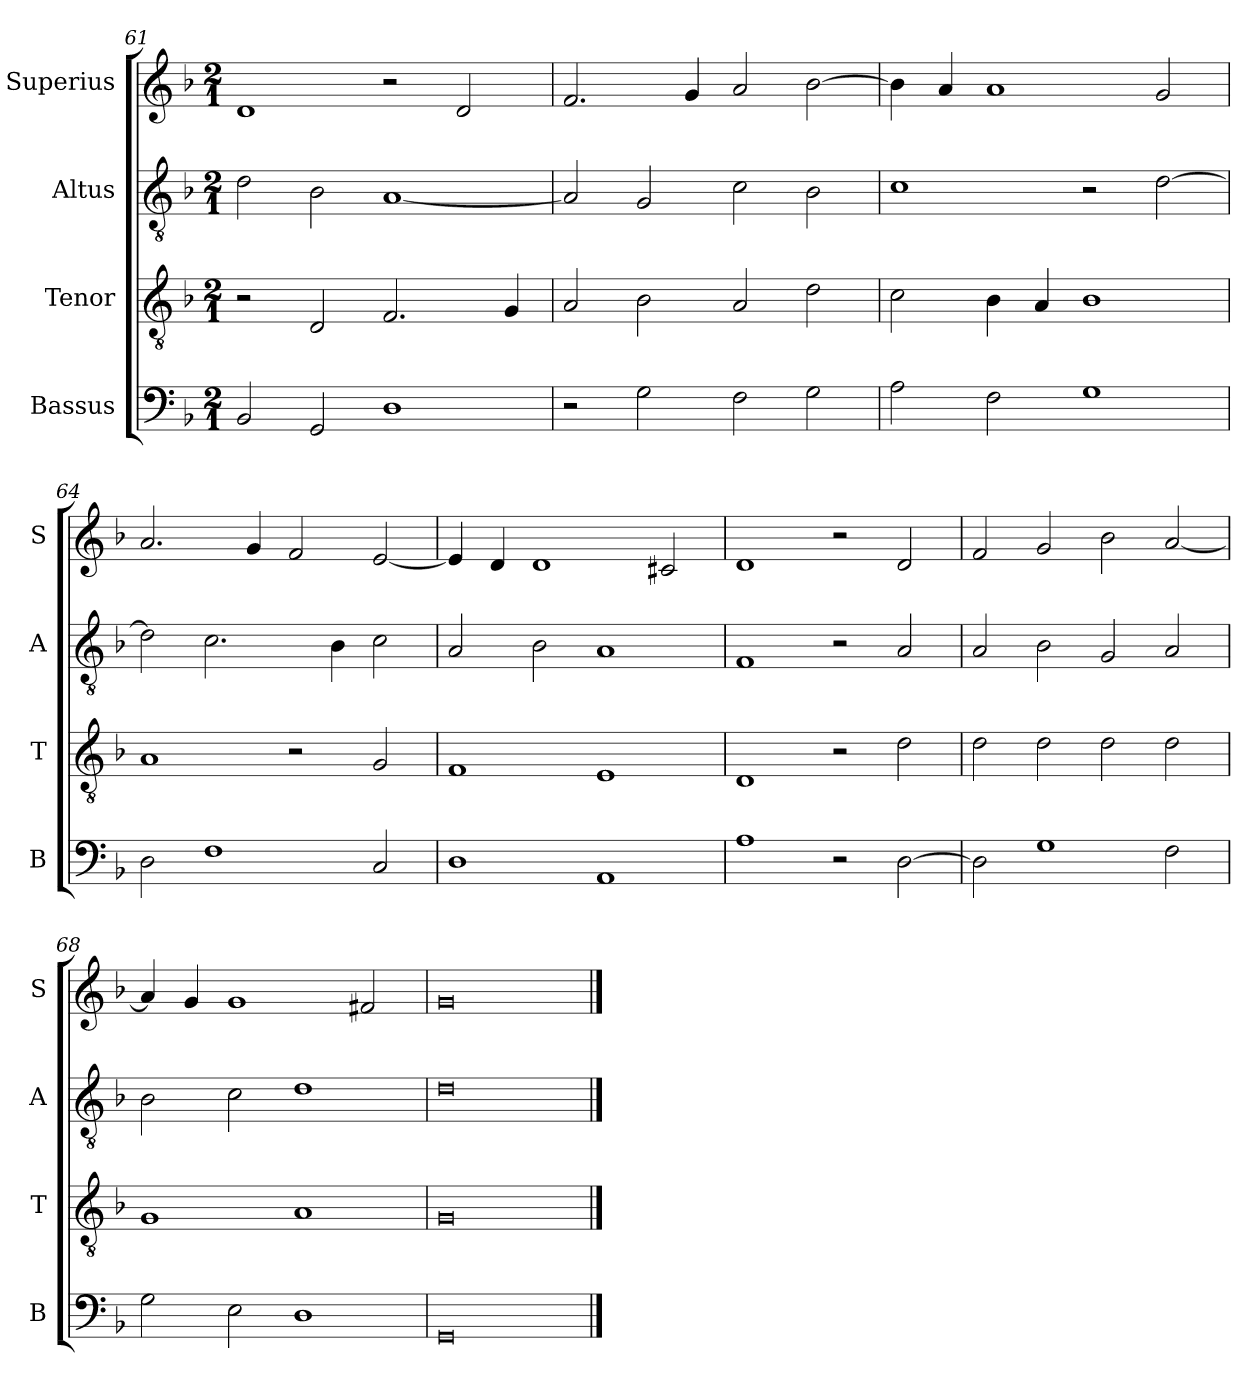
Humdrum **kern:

**kern	**kern	**kern	**kern
*part4	*part3	*part2	*part1
*staff4	*staff3	*staff2	*staff1
*I"Bassus	*I"Tenor	*I"Altus	*I"Superius
*I'B	*I'T	*I'A	*I'S
*clefF4	*clefGv2	*clefGv2	*clefG2
*k[b-]	*k[b-]	*k[b-]	*k[b-]
*M2/1	*M2/1	*M2/1	*M2/1
=61	=61	=61	=61
2BB-/	2r	2d\	1d
2GG/	2D/	2B-\	.
1D	2.F/	[1A	2r
.	.	.	2d/
.	4G/	.	.
=62	=62	=62	=62
2r	2A/	2A/]	2.f/
2G\	2B-\	2G/	.
.	.	.	4g/
2F\	2A/	2c\	2a/
2G\	2d\	2B-\	[2b-\
=63	=63	=63	=63
2A\	2c\	1c	4b-\]
.	.	.	4a/
2F\	4B-\	.	1a
.	4A/	.	.
1G	1B-	2r	.
.	.	[2d\	2g/
=64	=64	=64	=64
2D\	1A	2d\]	2.a/
1F	.	2.c\	.
.	.	.	4g/
.	2r	.	2f/
.	.	4B-\	.
2C/	2G/	2c\	[2e/
=65	=65	=65	=65
1D	1F	2A/	4e/]
.	.	.	4d/
.	.	2B-\	1d
1AA	1E	1A	.
.	.	.	2c#X/
=66	=66	=66	=66
1A	1D	1F	1d
2r	2r	2r	2r
[2D\	2d\	2A/	2d/
=67	=67	=67	=67
2D\]	2d\	2A/	2f/
1G	2d\	2B-\	2g/
.	2d\	2G/	2b-\
2F\	2d\	2A/	[2a/
=68	=68	=68	=68
2G\	1G	2B-\	4a/]
.	.	.	4g/
2E\	.	2c\	1g
1D	1A	1d	.
.	.	.	2f#X/
=69	=69	=69	=69
0GG	0G	0d	0g
==	==	==	==
*-	*-	*-	*-
